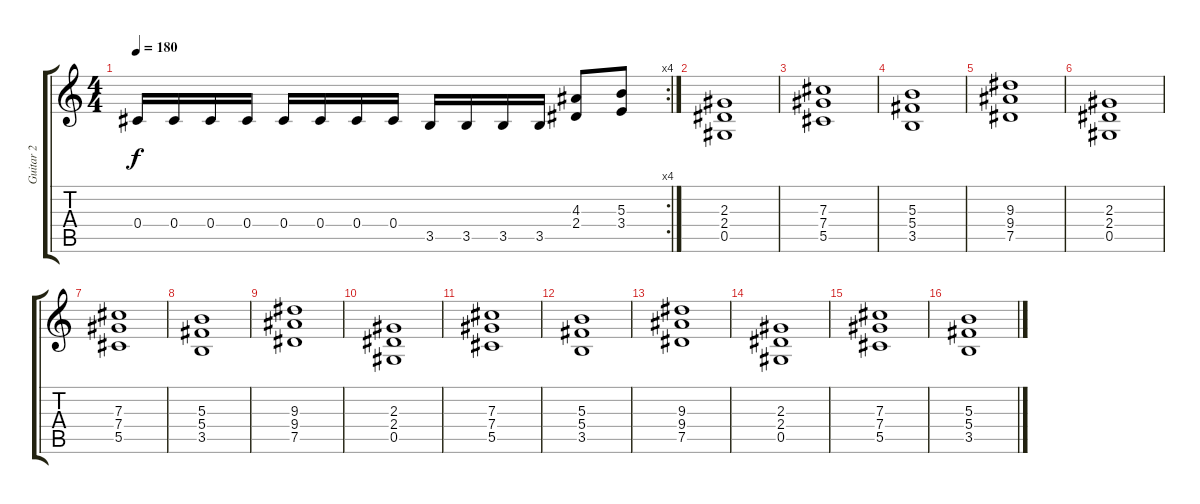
\track ("Guitar 2" "Guitar 2") {instrument distortionguitar}
\staff {score tabs}
\tuning (Eb4 Bb3 Gb3 Db3 Ab2 Eb2) {hide}
\rc 4
\ts (4 4)
\tempo 180
\clef g2
\ks c
0.4.16{dy f} 0.4.16 0.4.16 0.4.16 0.4.16 0.4.16 0.4.16 0.4.16 3.5.16 3.5.16 3.5.16 3.5.16 (4.3 2.4).8 (5.3 3.4).8 |
(2.3 2.4 0.5).1 |
(7.3 7.4 5.5).1 |
(5.3 5.4 3.5).1 |
(9.3 9.4 7.5).1 |
(2.3 2.4 0.5).1 |
(7.3 7.4 5.5).1 |
(5.3 5.4 3.5).1 |
(9.3 9.4 7.5).1 |
(2.3 2.4 0.5).1 |
(7.3 7.4 5.5).1 |
(5.3 5.4 3.5).1 |
(9.3 9.4 7.5).1 |
(2.3 2.4 0.5).1 |
(7.3 7.4 5.5).1 |
(5.3 5.4 3.5).1
